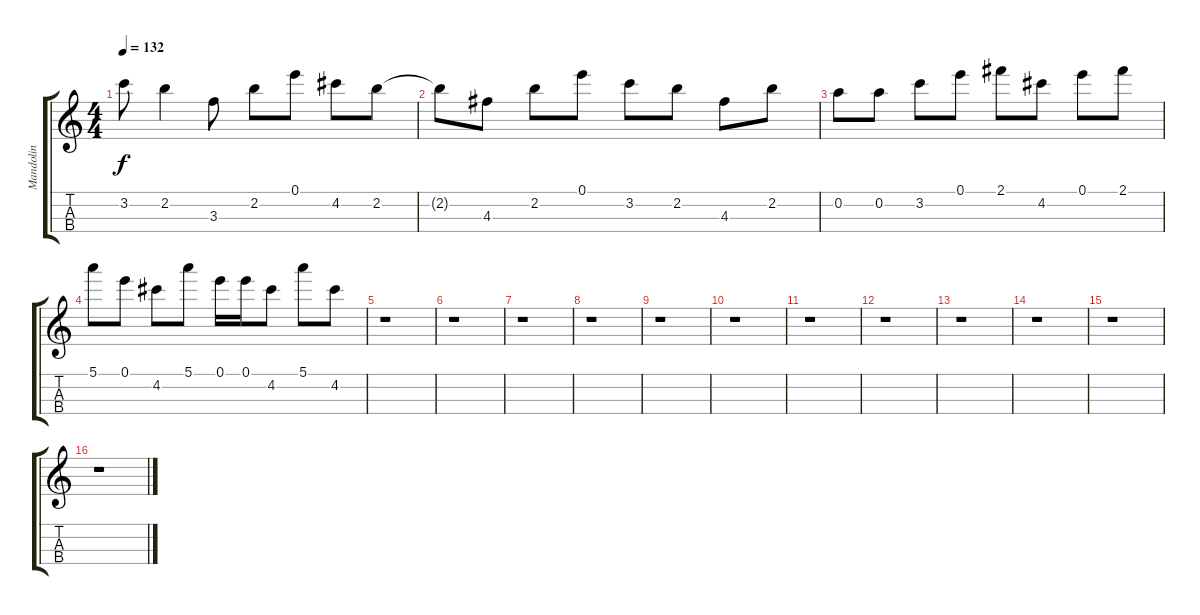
\track ("Mandolin" "Mandolin") {instrument acousticguitarnylon}
\staff {score tabs}
\tuning (E5 A4 D4 G3) {hide}
\ts (4 4)
\tempo 132
\clef g2
\ks c
3.2.8{dy f} 2.2.4 3.3.8 2.2.8 0.1.8 4.2.8 2.2.8 |
2.2{t}.8 4.3.8 2.2.8 0.1.8 3.2.8 2.2.8 4.3.8 2.2.8 |
0.2.8 0.2.8 3.2.8 0.1.8 2.1.8 4.2.8 0.1.8 2.1.8 |
5.1.8 0.1.8 4.2.8 5.1.8 0.1.16 0.1.16 4.2.8 5.1.8 4.2.8 |
r.1 |
r.1 |
r.1 |
r.1 |
r.1 |
r.1 |
r.1 |
r.1 |
r.1 |
r.1 |
r.1 |
r.1
